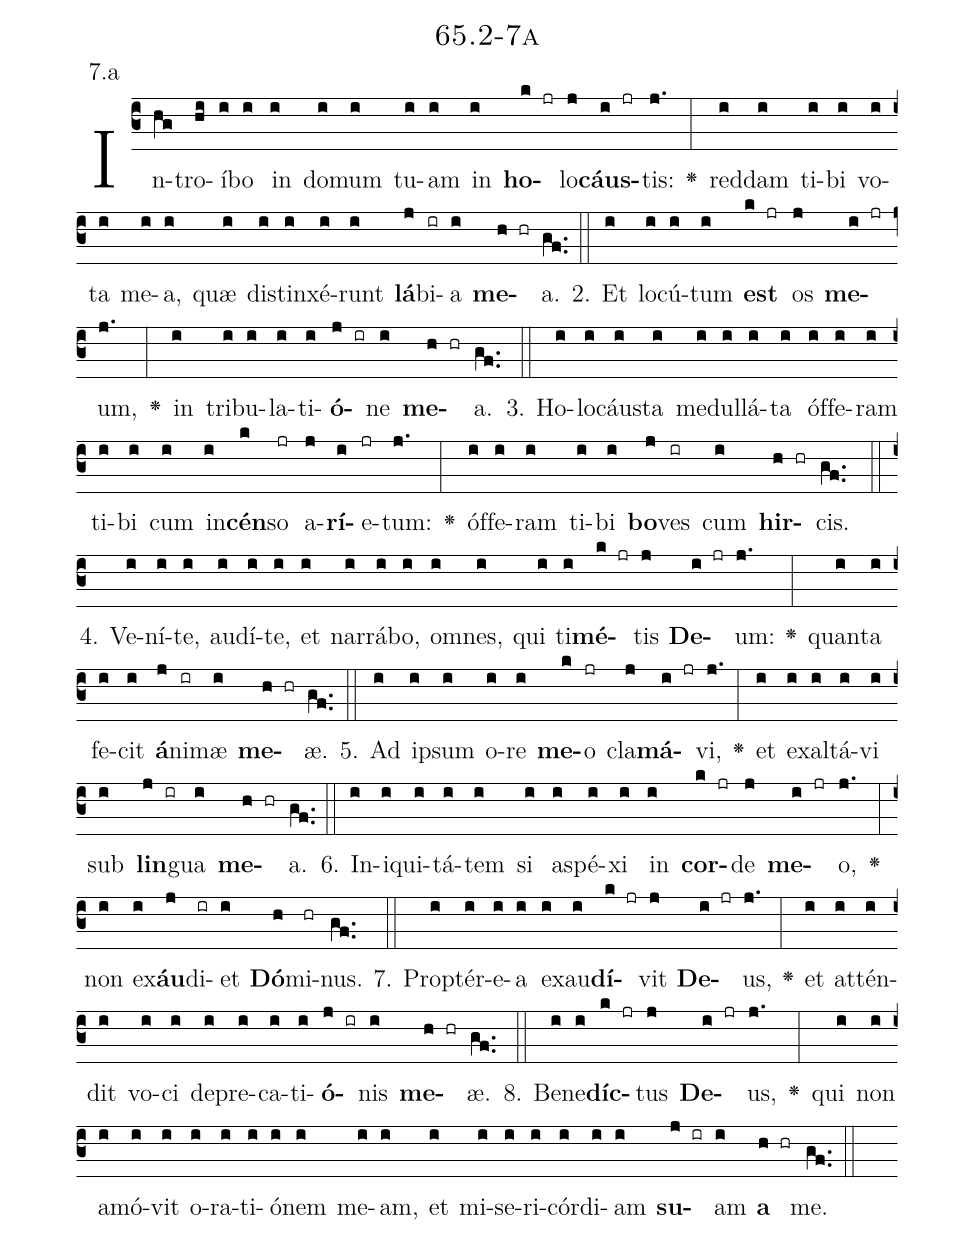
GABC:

name: 65.2-7a;
annotation: 7.a;
%%
(c3)In(hg)tro(hi)í(i)bo(i) in(i) do(i)mum(i) tu(i)am(i) in(i) <b>ho</b>(k jr)lo(j)<b>cáus</b>(i jr)tis:(j.) <v>\greheightstar</v>(:) red(i)dam(i) ti(i)bi(i) vo(i)ta(i) me(i)a,(i) quæ(i) di(i)stin(i)xé(i)runt(i) <b>lá</b>(j)bi(ir)a(i) <b>me</b>(h hr)a.(gf..) (::)
2. Et(i) lo(i)cú(i)tum(i) <b>est</b>(k jr) os(j) <b>me</b>(i jr)um,(j.) <v>\greheightstar</v>(:) in(i) tri(i)bu(i)la(i)ti(i)<b>ó</b>(j ir)ne(i) <b>me</b>(h hr)a.(gf..) (::)
3. Ho(i)lo(i)cáus(i)ta(i) me(i)dul(i)lá(i)ta(i) óf(i)fe(i)ram(i) ti(i)bi(i) cum(i) in(i)<b>cén</b>(k)so(jr) a(j)<b>rí</b>(i)e(jr)tum:(j.) <v>\greheightstar</v>(:) óf(i)fe(i)ram(i) ti(i)bi(i) <b>bo</b>(j)ves(ir) cum(i) <b>hir</b>(h hr)cis.(gf..) (::)
4. Ve(i)ní(i)te,(i) au(i)dí(i)te,(i) et(i) nar(i)rá(i)bo,(i) om(i)nes,(i) qui(i) ti(i)<b>mé</b>(k jr)tis(j) <b>De</b>(i jr)um:(j.) <v>\greheightstar</v>(:) quan(i)ta(i) fe(i)cit(i) <b>á</b>(j)ni(ir)mæ(i) <b>me</b>(h hr)æ.(gf..) (::)
5. Ad(i) ip(i)sum(i) o(i)re(i) <b>me</b>(k)o(jr) cla(j)<b>má</b>(i jr)vi,(j.) <v>\greheightstar</v>(:) et(i) ex(i)al(i)tá(i)vi(i) sub(i) <b>lin</b>(j ir)gua(i) <b>me</b>(h hr)a.(gf..) (::)
6. In(i)i(i)qui(i)tá(i)tem(i) si(i) a(i)spé(i)xi(i) in(i) <b>cor</b>(k jr)de(j) <b>me</b>(i jr)o,(j.) <v>\greheightstar</v>(:) non(i) ex(i)<b>áu</b>(j)di(ir)et(i) <b>Dó</b>(h)mi(hr)nus.(gf..) (::)
7. Prop(i)tér(i)e(i)a(i) ex(i)au(i)<b>dí</b>(k jr)vit(j) <b>De</b>(i jr)us,(j.) <v>\greheightstar</v>(:) et(i) at(i)tén(i)dit(i) vo(i)ci(i) de(i)pre(i)ca(i)ti(i)<b>ó</b>(j ir)nis(i) <b>me</b>(h hr)æ.(gf..) (::)
8. Be(i)ne(i)<b>díc</b>(k jr)tus(j) <b>De</b>(i jr)us,(j.) <v>\greheightstar</v>(:) qui(i) non(i) a(i)mó(i)vit(i) o(i)ra(i)ti(i)ó(i)nem(i) me(i)am,(i) et(i) mi(i)se(i)ri(i)cór(i)di(i)am(i) <b>su</b>(j ir)am(i) <b>a</b>(h hr) me.(gf..) (::)
